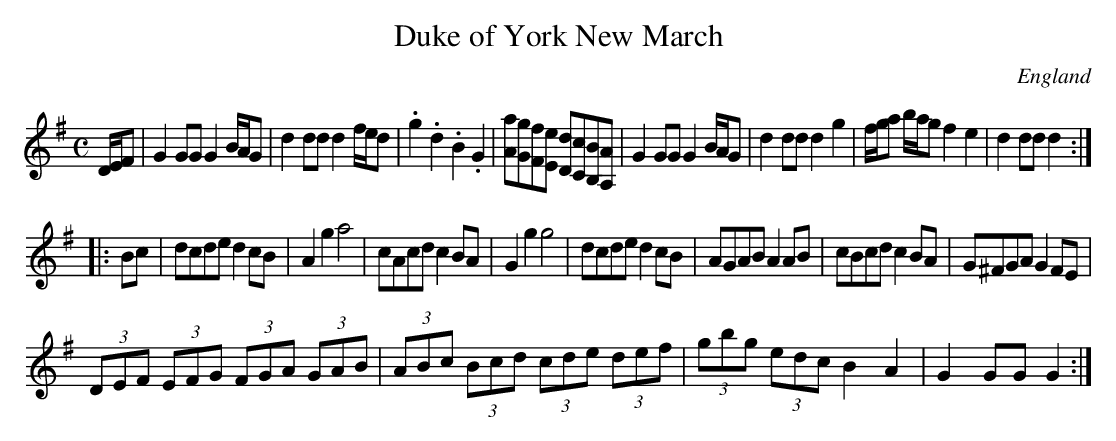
X:1
T:Duke of York New March
M:C
O:England
K:G
D/E/F | \
G2GG G2B/A/G  | d2dd d2f/e/d | \
.g2.d2.B2.G2  | [aA][gG][fF][eE] [dD][cC][BB,][AA,] |\
G2GG G2 B/A/G | d2dd d2g2|\
f/g/a b/a/g f2e2| d2ddd2 ::
Bc | \
dcde d2cB | A2g2a4 | cAcd c2BA | G2g2g4 |\
dcde d2cB | AGAB A2AB | cBcd c2BA | G^FGA G2FE |
(3DEF (3EFG (3FGA (3GAB|(3ABc (3Bcd (3cde (3def|\
(3gbg (3edc B2A2|G2GG G2:|
